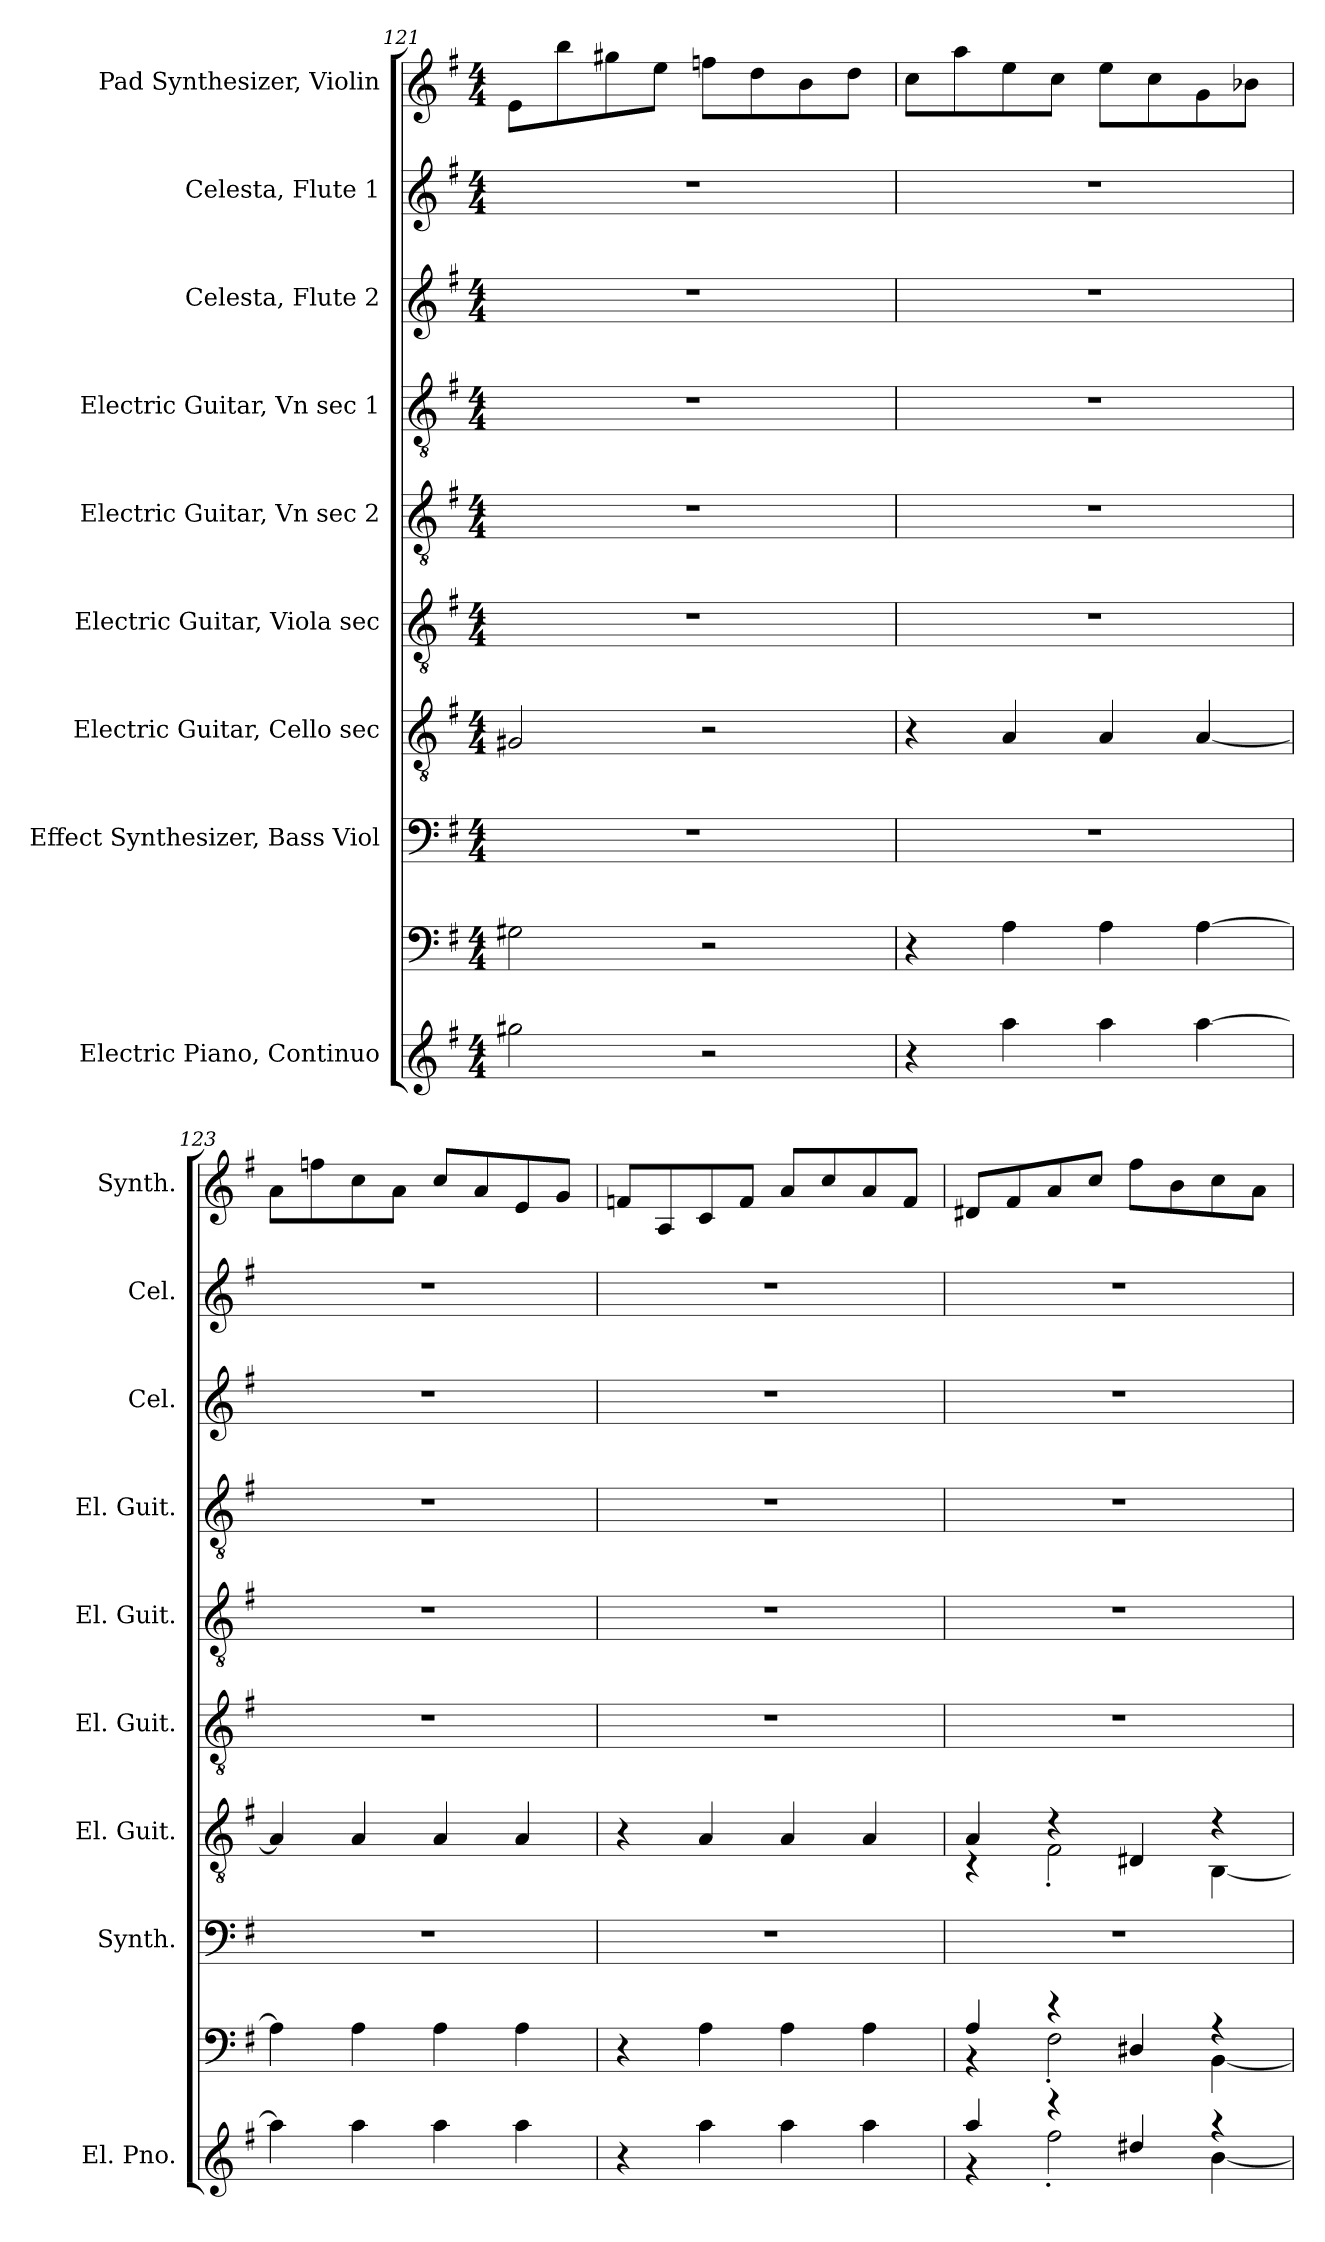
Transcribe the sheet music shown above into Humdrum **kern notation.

**kern	**kern	**kern	**kern	**kern	**kern	**kern	**kern	**kern	**kern
*part9	*part9	*part8	*part7	*part6	*part5	*part4	*part3	*part2	*part1
*staff10	*staff9	*staff8	*staff7	*staff6	*staff5	*staff4	*staff3	*staff2	*staff1
*I"Electric Piano, Continuo	*	*I"Effect Synthesizer, Bass Viol	*I"Electric Guitar, Cello sec	*I"Electric Guitar, Viola sec	*I"Electric Guitar, Vn sec 2	*I"Electric Guitar, Vn sec 1	*I"Celesta, Flute 2	*I"Celesta, Flute 1	*I"Pad Synthesizer, Violin
*I'El. Pno.	*	*I'Synth.	*I'El. Guit.	*I'El. Guit.	*I'El. Guit.	*I'El. Guit.	*I'Cel.	*I'Cel.	*I'Synth.
*clefG2	*clefF4	*clefF4	*clefGv2	*clefGv2	*clefGv2	*clefGv2	*clefG2	*clefG2	*clefG2
*	*	*	*	*	*	*	*ITrd-7c-12	*ITrd-7c-12	*
*k[f#]	*k[f#]	*k[f#]	*k[f#]	*k[f#]	*k[f#]	*k[f#]	*k[f#]	*k[f#]	*k[f#]
*M4/4	*M4/4	*M4/4	*M4/4	*M4/4	*M4/4	*M4/4	*M4/4	*M4/4	*M4/4
=121	=121	=121	=121	=121	=121	=121	=121	=121	=121
2gg#X\	2G#X\	1r	2G#X/	1r	1r	1r	1r	1r	8e\L
.	.	.	.	.	.	.	.	.	8bb\
.	.	.	.	.	.	.	.	.	8gg#X\
.	.	.	.	.	.	.	.	.	8ee\J
2r	2r	.	2r	.	.	.	.	.	8ffn\L
.	.	.	.	.	.	.	.	.	8dd\
.	.	.	.	.	.	.	.	.	8b\
.	.	.	.	.	.	.	.	.	8dd\J
=122	=122	=122	=122	=122	=122	=122	=122	=122	=122
4r	4r	1r	4r	1r	1r	1r	1r	1r	8cc\L
.	.	.	.	.	.	.	.	.	8aa\
4aa\	4A\	.	4A/	.	.	.	.	.	8ee\
.	.	.	.	.	.	.	.	.	8cc\J
4aa\	4A\	.	4A/	.	.	.	.	.	8ee\L
.	.	.	.	.	.	.	.	.	8cc\
[4aa\	[4A\	.	[4A/	.	.	.	.	.	8g\
.	.	.	.	.	.	.	.	.	8b-X\J
!!LO:PB:g=z
=123	=123	=123	=123	=123	=123	=123	=123	=123	=123
4aa\]	4A\]	1r	4A/]	1r	1r	1r	1r	1r	8a\L
.	.	.	.	.	.	.	.	.	8ffn\
4aa\	4A\	.	4A/	.	.	.	.	.	8cc\
.	.	.	.	.	.	.	.	.	8a\J
4aa\	4A\	.	4A/	.	.	.	.	.	8cc/L
.	.	.	.	.	.	.	.	.	8a/
4aa\	4A\	.	4A/	.	.	.	.	.	8e/
.	.	.	.	.	.	.	.	.	8g/J
=124	=124	=124	=124	=124	=124	=124	=124	=124	=124
4r	4r	1r	4r	1r	1r	1r	1r	1r	8fn/L
.	.	.	.	.	.	.	.	.	8A/
4aa\	4A\	.	4A/	.	.	.	.	.	8c/
.	.	.	.	.	.	.	.	.	8f/J
4aa\	4A\	.	4A/	.	.	.	.	.	8a/L
.	.	.	.	.	.	.	.	.	8cc/
4aa\	4A\	.	4A/	.	.	.	.	.	8a/
.	.	.	.	.	.	.	.	.	8f/J
=125	=125	=125	=125	=125	=125	=125	=125	=125	=125
*^	*^	*	*^	*	*	*	*	*	*
4aa/	4r	4A/	4r	1r	4A/	4r	1r	1r	1r	1r	1r	8d#X/L
.	.	.	.	.	.	.	.	.	.	.	.	8f#/
4r	2ff#'\	4r	2F#'\	.	4r	2F#'\	.	.	.	.	.	8a/
.	.	.	.	.	.	.	.	.	.	.	.	8cc/J
4dd#X/	.	4D#X/	.	.	4D#X/	.	.	.	.	.	.	8ff#\L
.	.	.	.	.	.	.	.	.	.	.	.	8b\
4r	[4b\	4r	[4BB\	.	4r	[4BB\	.	.	.	.	.	8cc\
.	.	.	.	.	.	.	.	.	.	.	.	8a\J
*v	*v	*	*	*	*v	*v	*	*	*	*	*	*
*	*v	*v	*	*	*	*	*	*	*	*
=	=	=	=	=	=	=	=	=	=
*-	*-	*-	*-	*-	*-	*-	*-	*-	*-
